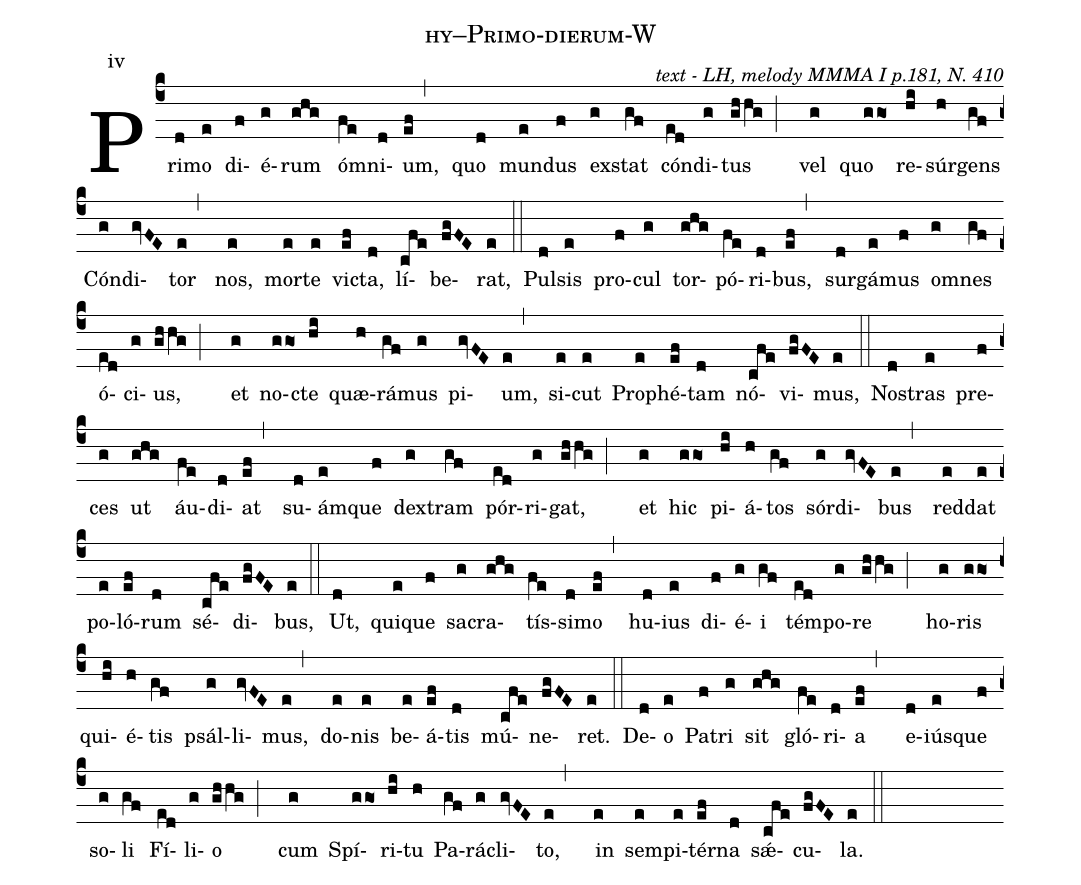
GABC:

name: hy--Primo-dierum-W;
commentary: text - LH, melody MMMA I p.181, N. 410;
annotation: iv;
%%
(c4) Pri(d)mo(e) di(f)é(g)rum(ghg) óm(fe)ni(d)um,(ef,)
quo(d) mun(e)dus(f) ex(g)stat(gf) cón(ed)di(g)tus(ghhg;)
vel(g) quo(ggo) re(hi)súr(h)gens(gf) Cón(g)di(gvFE)tor(e,)
nos,(e) mor(e)te(e) vi(ef)cta,(d) lí(cfe)be(fgFE)rat,(e) (::)

Pul(d)sis(e) pro(f)cul(g) tor(ghg)pó(fe)ri(d)bus,(ef,)
sur(d)gá(e)mus(f) om(g)nes(gf) ó(ed)ci(g)us,(ghhg;)
et(g) no(ggo)cte(hi) quæ(h)rá(gf)mus(g) pi(gvFE)um,(e,)
si(e)cut(e) Pro(e)phé(ef)tam(d) nó(cfe)vi(fgFE)mus,(e) (::)

No(d)stras(e) pre(f)ces(g) ut(ghg) áu(fe)di(d)at(ef,)
su(d)ám(e)que(f) dex(g)tram(gf) pór(ed)ri(g)gat,(ghhg;)
et(g) hic(ggo) pi(hi)á(h)tos(gf) sór(g)di(gvFE)bus(e,)
red(e)dat(e) po(e)ló(ef)rum(d) sé(cfe)di(fgFE)bus,(e) (::)

Ut,(d) qui(e)que(f) sa(g)cra(ghg)tís(fe)si(d)mo(ef,)
hu(d)ius(e) di(f)é(g)i(gf) tém(ed)po(g)re(ghhg;)
ho(g)ris(ggo) qui(hi)é(h)tis(gf) psál(g)li(gvFE)mus,(e,)
do(e)nis(e) be(e)á(ef)tis(d) mú(cfe)ne(fgFE)ret.(e) (::)

De(d)o(e) Pa(f)tri(g) sit(ghg) gló(fe)ri(d)a(ef,)
e(d)iús(e)que(f) so(g)li(gf) Fí(ed)li(g)o(ghhg;)
cum(g) Spí(ggo)ri(hi)tu(h) Pa(gf)rá(g)cli(gvFE)to,(e,)
in(e) sem(e)pi(e)tér(ef)na(d) sǽ(cfe)cu(fgFE)la.(e) (::)
